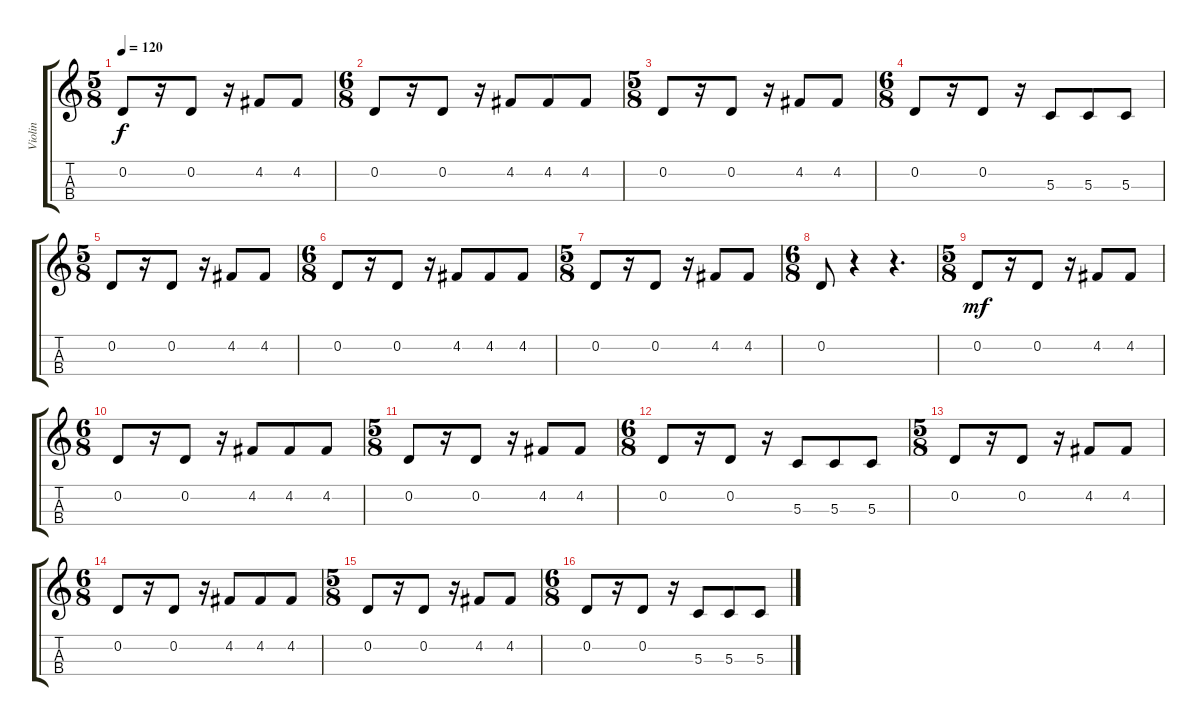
\track ("Violin" "Violin") {instrument violin}
\staff {score tabs}
\tuning (A4 D4 G3 C3) {hide}
\ts (5 8)
\tempo 120
\clef g2
\ks c
0.2.8{dy f} r.16 0.2.8 r.16 4.2.8 4.2.8 |
\ts (6 8)
0.2.8 r.16 0.2.8 r.16 4.2.8 4.2.8 4.2.8 |
\ts (5 8)
0.2.8 r.16 0.2.8 r.16 4.2.8 4.2.8 |
\ts (6 8)
0.2.8 r.16 0.2.8 r.16 5.3.8 5.3.8 5.3.8 |
\ts (5 8)
0.2.8 r.16 0.2.8 r.16 4.2.8 4.2.8 |
\ts (6 8)
0.2.8 r.16 0.2.8 r.16 4.2.8 4.2.8 4.2.8 |
\ts (5 8)
0.2.8 r.16 0.2.8 r.16 4.2.8 4.2.8 |
\ts (6 8)
0.2.8 r.4 r.4{d} |
\ts (5 8)
0.2.8{dy mf} r.16 0.2.8 r.16 4.2.8 4.2.8 |
\ts (6 8)
0.2.8 r.16 0.2.8 r.16 4.2.8 4.2.8 4.2.8 |
\ts (5 8)
0.2.8 r.16 0.2.8 r.16 4.2.8 4.2.8 |
\ts (6 8)
0.2.8 r.16 0.2.8 r.16 5.3.8 5.3.8 5.3.8 |
\ts (5 8)
0.2.8 r.16 0.2.8 r.16 4.2.8 4.2.8 |
\ts (6 8)
0.2.8 r.16 0.2.8 r.16 4.2.8 4.2.8 4.2.8 |
\ts (5 8)
0.2.8 r.16 0.2.8 r.16 4.2.8 4.2.8 |
\ts (6 8)
0.2.8 r.16 0.2.8 r.16 5.3.8 5.3.8 5.3.8
